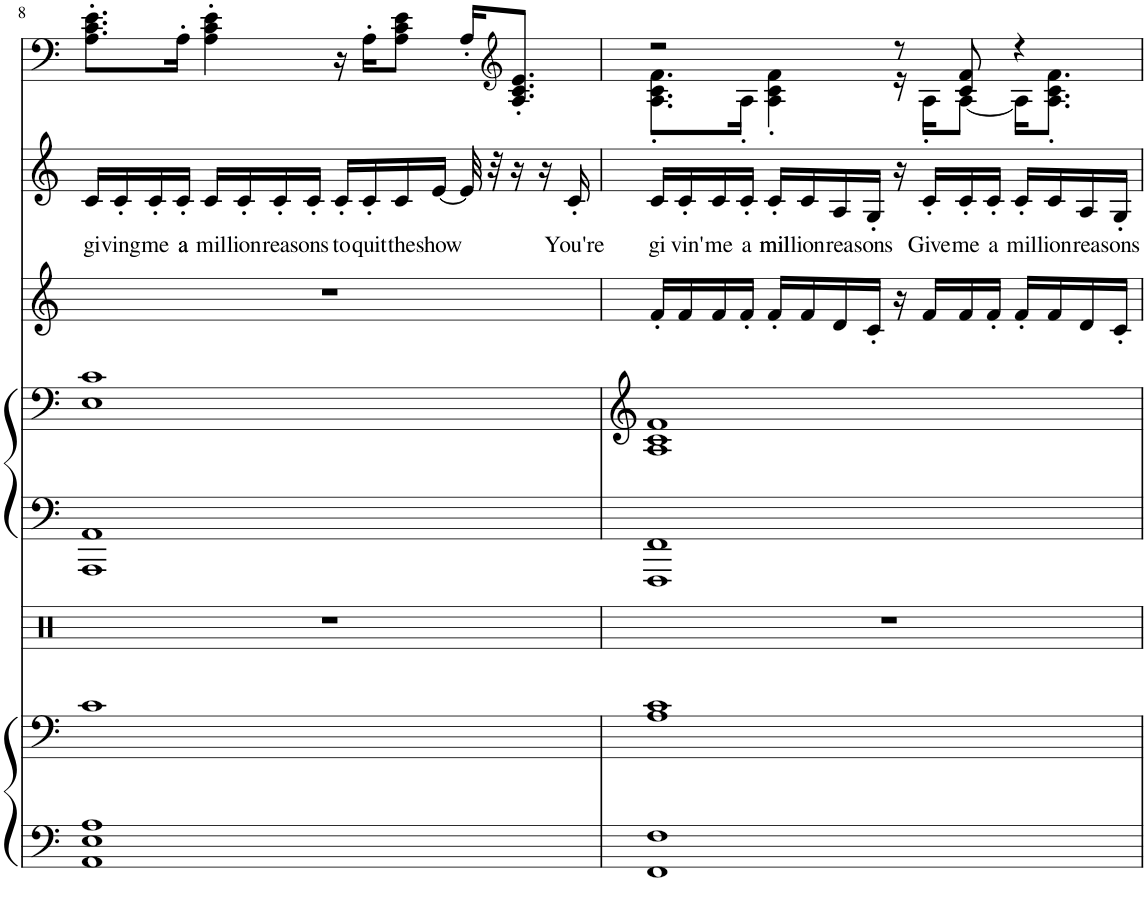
**kern	**kern	**kern	**kern	**kern	**kern	**kern	**text	**kern
*part6	*part6	*part5	*part4	*part4	*part3	*part2	*part2	*part1
*staff8	*staff7	*staff6	*staff5	*staff4	*staff3	*staff2	*staff2	*staff1
*I"E.Piano	*	*I"Percussion	*I"Grand Piano	*	*I"Polysynth Pad	*I"Alto Sax	*	*I"Nylon Gtr.
*I'E.Pno	*	*	*I'Pno	*	*	*I'A Sax	*	*
!!LO:PB:g=z
*clefF4	*clefF4	*clefX	*clefG2	*clefF4	*clefG2	*clefG2	*	*clefF4
*	*	*	*	*	*	*Trd5c9	*	*
*k[]	*k[]	*k[]	*k[]	*k[]	*k[]	*k[]	*	*k[]
*M4/4	*M4/4	*M4/4	*M4/4	*M4/4	*M4/4	*M4/4	*	*M4/4
=8	=8	=8	=8	=8	=8	=8	=8	=8
!	!	!	!	!	!	!	!LO:LY:b	!
1AA 1E 1A	1c	1r	1AAA 1AA	1E 1c	1r	16c/LL	gi	8.A\' 8.c\' 8.e\'L
!	!	!	!	!	!	!	!LO:LY:b	!
.	.	.	.	.	.	16c'/	ving	.
!	!	!	!	!	!	!	!LO:LY:b	!
.	.	.	.	.	.	16c'/	me	.
!	!	!	!	!	!	!	!LO:LY:b	!
.	.	.	.	.	.	16c'/JJ	a	16A'\Jk
!	!	!	!	!	!	!	!LO:LY:b	!
.	.	.	.	.	.	16c/LL	mil	4A\' 4c\' 4e\'
!	!	!	!	!	!	!	!LO:LY:b	!
.	.	.	.	.	.	16c'/	lion	.
!	!	!	!	!	!	!	!LO:LY:b	!
.	.	.	.	.	.	16c'/	reas	.
!	!	!	!	!	!	!	!LO:LY:b	!
.	.	.	.	.	.	16c'/JJ	ons	.
!	!	!	!	!	!	!	!LO:LY:b	!
.	.	.	.	.	.	16c'/LL	to	16r
!	!	!	!	!	!	!	!LO:LY:b	!
.	.	.	.	.	.	16c'/	quit	16A'\KL
!	!	!	!	!	!	!	!LO:LY:b	!
.	.	.	.	.	.	16c/	the	8A\ 8c\ 8e\J
!	!	!	!	!	!	!	!LO:LY:b	!
.	.	.	.	.	.	[16e/JJ	show	.
.	.	.	.	.	.	32e/]	.	16A'/KL
.	.	.	.	.	.	32r	.	.
*	*	*	*	*	*	*	*	*clefG2
.	.	.	.	.	.	16r	.	8.A/' 8.c/' 8.e/'J
.	.	.	.	.	.	16r	.	.
!	!	!	!	!	!	!	!LO:LY:b	!
.	.	.	.	.	.	16c'/	You're	.
=9	=9	=9	=9	=9	=9	=9	=9	=9
!	!	!	!	!	!	!	!LO:LY:b	!
*	*	*	*	*	*	*	*	*^
1FF 1F	1A 1c	1r	1FFF 1FF	1A 1c 1f	16f'/LL	16c/LL	gi	2r	8.A\' 8.c\' 8.f\'L
!	!	!	!	!	!	!	!LO:LY:b	!	!
.	.	.	.	.	16f/	16c'/	vin'	.	.
!	!	!	!	!	!	!	!LO:LY:b	!	!
.	.	.	.	.	16f/	16c/	me	.	.
!	!	!	!	!	!	!	!LO:LY:b	!	!
.	.	.	.	.	16f'/JJ	16c'/JJ	a	.	16A'\Jk
!	!	!	!	!	!	!	!LO:LY:b	!	!
.	.	.	.	.	16f'/LL	16c'/LL	mil	.	4A\' 4c\' 4f\'
!	!	!	!	!	!	!	!LO:LY:b	!	!
.	.	.	.	.	16f/	16c/	lion	.	.
!	!	!	!	!	!	!	!LO:LY:b	!	!
.	.	.	.	.	16d/	16A/	rea	.	.
!	!	!	!	!	!	!	!LO:LY:b	!	!
.	.	.	.	.	16c'/JJ	16G'/JJ	sons	.	.
.	.	.	.	.	16r	16r	.	8r	16r
!	!	!	!	!	!	!	!LO:LY:b	!	!
.	.	.	.	.	16f/LL	16c'/LL	Give	.	16A'\KL
!	!	!	!	!	!	!	!LO:LY:b	!	!
.	.	.	.	.	16f/	16c'/	me	8c/ 8f/	[8A\J
!	!	!	!	!	!	!	!LO:LY:b	!	!
.	.	.	.	.	16f'/JJ	16c'/JJ	a	.	.
!	!	!	!	!	!	!	!LO:LY:b	!	!
.	.	.	.	.	16f'/LL	16c'/LL	mil	4r	16A\KL]
!	!	!	!	!	!	!	!LO:LY:b	!	!
.	.	.	.	.	16f/	16c/	lion	.	8.A\' 8.c\' 8.f\'J
!	!	!	!	!	!	!	!LO:LY:b	!	!
.	.	.	.	.	16d/	16A/	rea	.	.
!	!	!	!	!	!	!	!LO:LY:b	!	!
.	.	.	.	.	16c'/JJ	16G'/JJ	sons	.	.
*	*	*	*	*	*	*	*	*v	*v
=	=	=	=	=	=	=	=	=
*-	*-	*-	*-	*-	*-	*-	*-	*-
